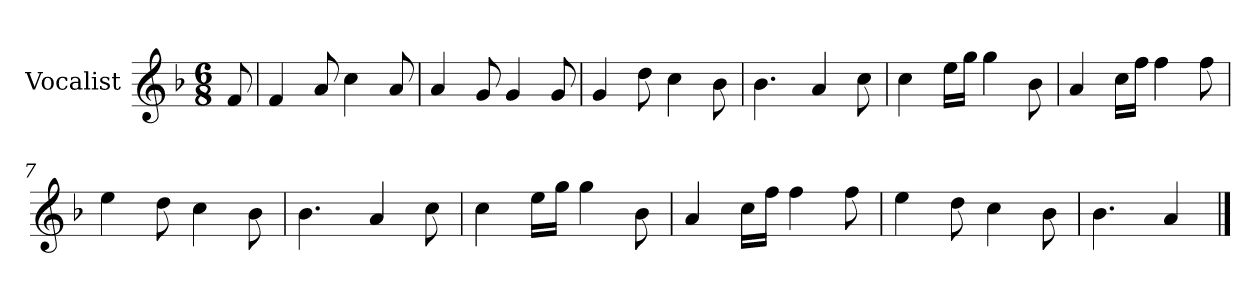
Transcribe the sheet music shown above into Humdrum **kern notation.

**kern
*part1
*staff1
*I"Vocalist
*k[b-]
*F:
*M6/8
=
8f
=1
4f
8a
4cc
8a
=2
4a
8g
4g
8g
=3
4g
8dd
4cc
8b-
=4
4.b-
4a
8cc
=5
4cc
16eeLL
16ggJJ
4gg
8b-
=6
4a
16ccLL
16ffJJ
4ff
8ff
=7
4ee
8dd
4cc
8b-
=8
4.b-
4a
8cc
=9
4cc
16eeLL
16ggJJ
4gg
8b-
=10
4a
16ccLL
16ffJJ
4ff
8ff
=11
4ee
8dd
4cc
8b-
=12
4.b-
4a
==
*-
